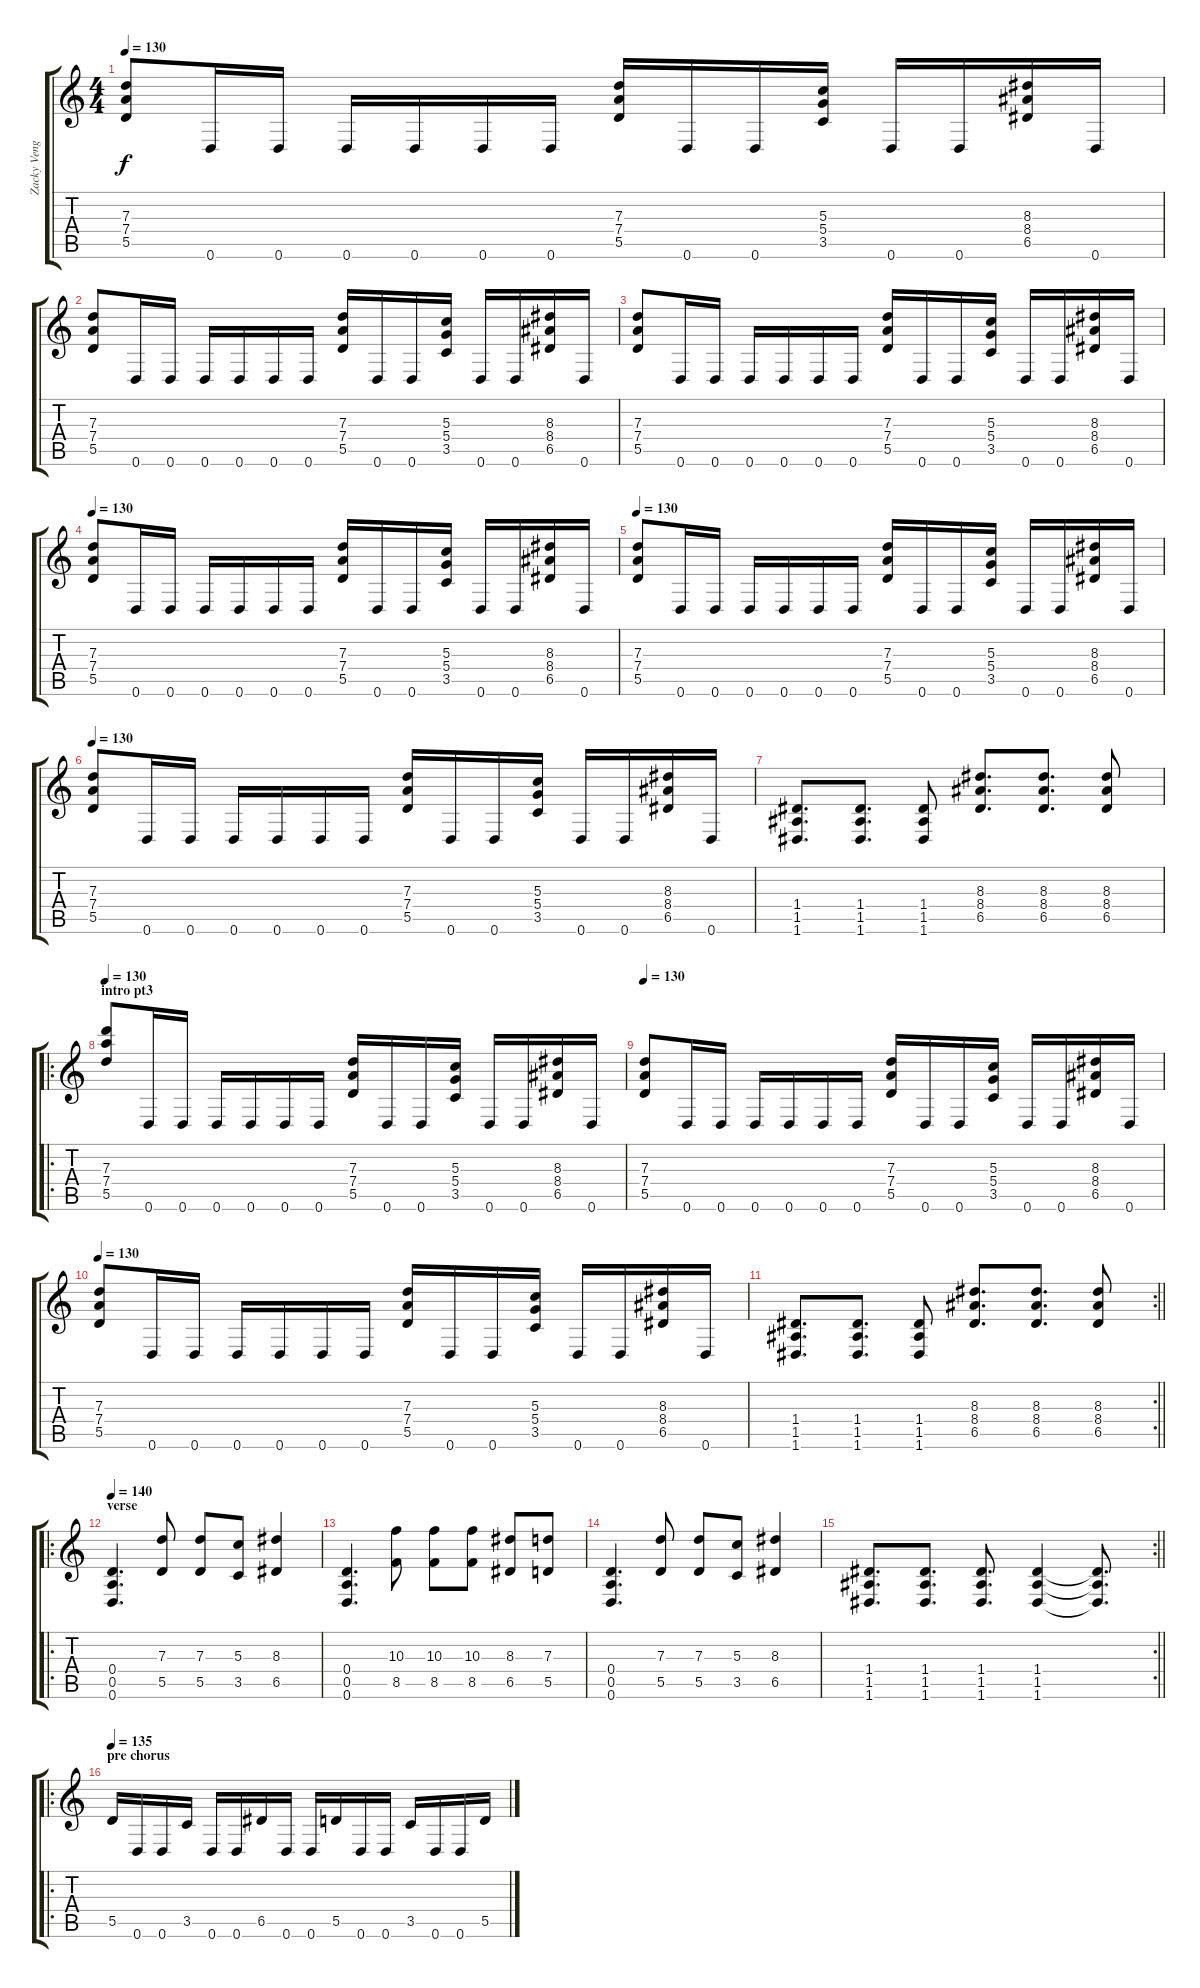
\track ("Zacky Vengeance" "Zacky Veng") {instrument distortionguitar}
\staff {score tabs}
\tuning (E4 B3 G3 D3 A2 D2) {hide}
\ts (4 4)
\tempo 130
\clef g2
\ks c
(7.3 7.4 5.5).8{dy f} 0.6.16 0.6.16 0.6.16 0.6.16 0.6.16 0.6.16 (7.3 7.4 5.5).16 0.6.16 0.6.16 (5.3 5.4 3.5).16 0.6.16 0.6.16 (8.3 8.4 6.5).16 0.6.16 |
(7.3 7.4 5.5).8 0.6.16 0.6.16 0.6.16 0.6.16 0.6.16 0.6.16 (7.3 7.4 5.5).16 0.6.16 0.6.16 (5.3 5.4 3.5).16 0.6.16 0.6.16 (8.3 8.4 6.5).16 0.6.16 |
(7.3 7.4 5.5).8 0.6.16 0.6.16 0.6.16 0.6.16 0.6.16 0.6.16 (7.3 7.4 5.5).16 0.6.16 0.6.16 (5.3 5.4 3.5).16 0.6.16 0.6.16 (8.3 8.4 6.5).16 0.6.16 |
\tempo 130
(7.3 7.4 5.5).8 0.6.16 0.6.16 0.6.16 0.6.16 0.6.16 0.6.16 (7.3 7.4 5.5).16 0.6.16 0.6.16 (5.3 5.4 3.5).16 0.6.16 0.6.16 (8.3 8.4 6.5).16 0.6.16 |
\tempo 130
(7.3 7.4 5.5).8 0.6.16 0.6.16 0.6.16 0.6.16 0.6.16 0.6.16 (7.3 7.4 5.5).16 0.6.16 0.6.16 (5.3 5.4 3.5).16 0.6.16 0.6.16 (8.3 8.4 6.5).16 0.6.16 |
\tempo 130
(7.3 7.4 5.5).8 0.6.16 0.6.16 0.6.16 0.6.16 0.6.16 0.6.16 (7.3 7.4 5.5).16 0.6.16 0.6.16 (5.3 5.4 3.5).16 0.6.16 0.6.16 (8.3 8.4 6.5).16 0.6.16 |
(1.4 1.5 1.6).8{d} (1.4 1.5 1.6).8{d} (1.4 1.5 1.6).8 (8.3 8.4 6.5).8{d} (8.3 8.4 6.5).8{d} (8.3 8.4 6.5).8 |
\ro
\section ("" "intro pt3")
\tempo 130
(7.3 7.4 5.5).8{ot 8vb} 0.6.16 0.6.16 0.6.16 0.6.16 0.6.16 0.6.16 (7.3 7.4 5.5).16 0.6.16 0.6.16 (5.3 5.4 3.5).16 0.6.16 0.6.16 (8.3 8.4 6.5).16 0.6.16 |
\tempo 130
(7.3 7.4 5.5).8 0.6.16 0.6.16 0.6.16 0.6.16 0.6.16 0.6.16 (7.3 7.4 5.5).16 0.6.16 0.6.16 (5.3 5.4 3.5).16 0.6.16 0.6.16 (8.3 8.4 6.5).16 0.6.16 |
\tempo 130
(7.3 7.4 5.5).8 0.6.16 0.6.16 0.6.16 0.6.16 0.6.16 0.6.16 (7.3 7.4 5.5).16 0.6.16 0.6.16 (5.3 5.4 3.5).16 0.6.16 0.6.16 (8.3 8.4 6.5).16 0.6.16 |
\rc 2
\barLineRight lightlight
(1.4 1.5 1.6).8{d} (1.4 1.5 1.6).8{d} (1.4 1.5 1.6).8 (8.3 8.4 6.5).8{d} (8.3 8.4 6.5).8{d} (8.3 8.4 6.5).8 |
\ro
\section ("" "verse")
\tempo 140
(0.4 0.5 0.6).4{d} (7.3 5.5).8 (7.3 5.5).8 (5.3 3.5).8 (8.3 6.5).4 |
(0.4 0.5 0.6).4{d} (10.3 8.5).8 (10.3 8.5).8 (10.3 8.5).8 (8.3 6.5).8 (7.3 5.5).8 |
(0.4 0.5 0.6).4{d} (7.3 5.5).8 (7.3 5.5).8 (5.3 3.5).8 (8.3 6.5).4 |
\rc 2
\barLineRight lightlight
(1.4 1.5 1.6).8{d} (1.4 1.5 1.6).8{d} (1.4 1.5 1.6).8{d} (1.4 1.5 1.6).4 (1.4{t} 1.5{t} 1.6{t}).8{d} |
\ro
\section ("" "pre chorus")
\tempo 135
5.5.16 0.6.16 0.6.16 3.5.16 0.6.16 0.6.16 6.5.16 0.6.16 0.6.16 5.5.16 0.6.16 0.6.16 3.5.16 0.6.16 0.6.16 5.5.16
